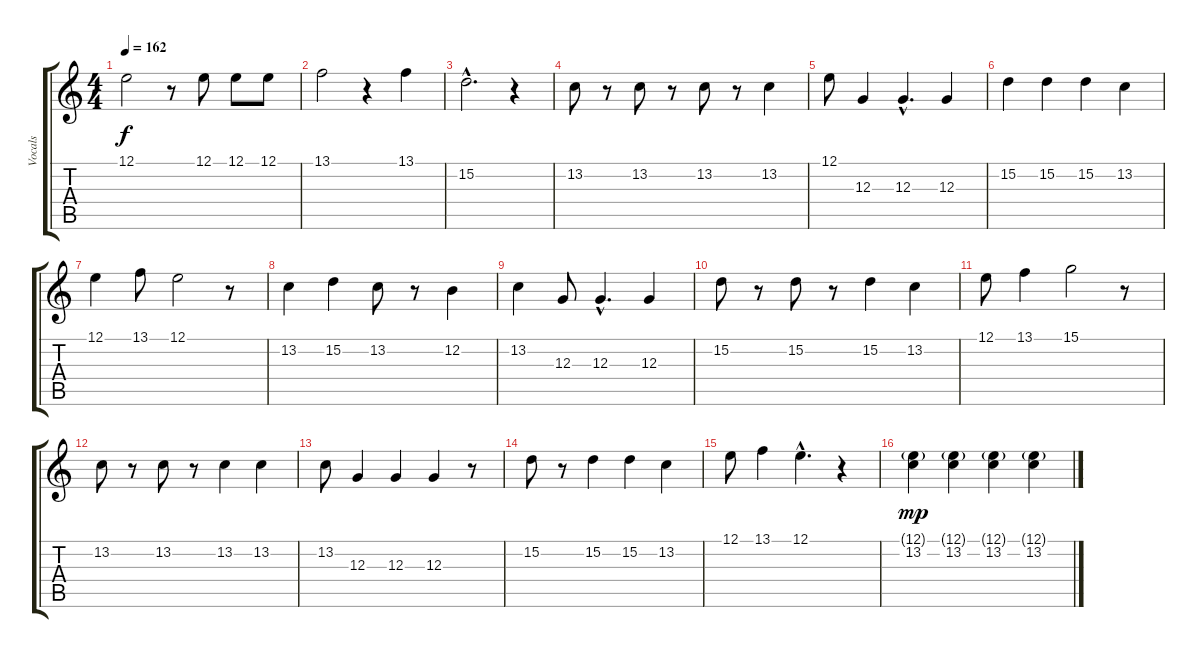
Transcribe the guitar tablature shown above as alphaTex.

\track ("Vocals" "Vocals") {instrument lead2sawtooth}
\staff {score tabs}
\tuning (E4 B3 G3 D3 A2 E2) {hide}
\ts (4 4)
\tempo 162
\clef g2
\ks c
12.1.2{dy f} r.8 12.1.8 12.1.8 12.1.8 |
13.1.2 r.4 13.1.4 |
15.2{hac}.2{d} r.4 |
\section ("" "")
13.2.8 r.8 13.2.8 r.8 13.2.8 r.8 13.2.4 |
12.1.8 12.3.4 12.3{hac}.4{d} 12.3.4 |
15.2.4 15.2.4 15.2.4 13.2.4 |
12.1.4 13.1.8 12.1.2 r.8 |
13.2.4 15.2.4 13.2.8 r.8 12.2.4 |
13.2.4 12.3.8 12.3{hac}.4{d} 12.3.4 |
15.2.8 r.8 15.2.8 r.8 15.2.4 13.2.4 |
12.1.8 13.1.4 15.1.2 r.8 |
\section ("" "")
13.2.8 r.8 13.2.8 r.8 13.2.4 13.2.4 |
13.2.8 12.3.4 12.3.4 12.3.4 r.8 |
15.2.8 r.8 15.2.4 15.2.4 13.2.4 |
12.1.8 13.1.4 12.1{hac}.4{d} r.4 |
(12.1{g} 13.2).4{dy mp} (12.1{g} 13.2).4 (12.1{g} 13.2).4 (12.1{g} 13.2).4
